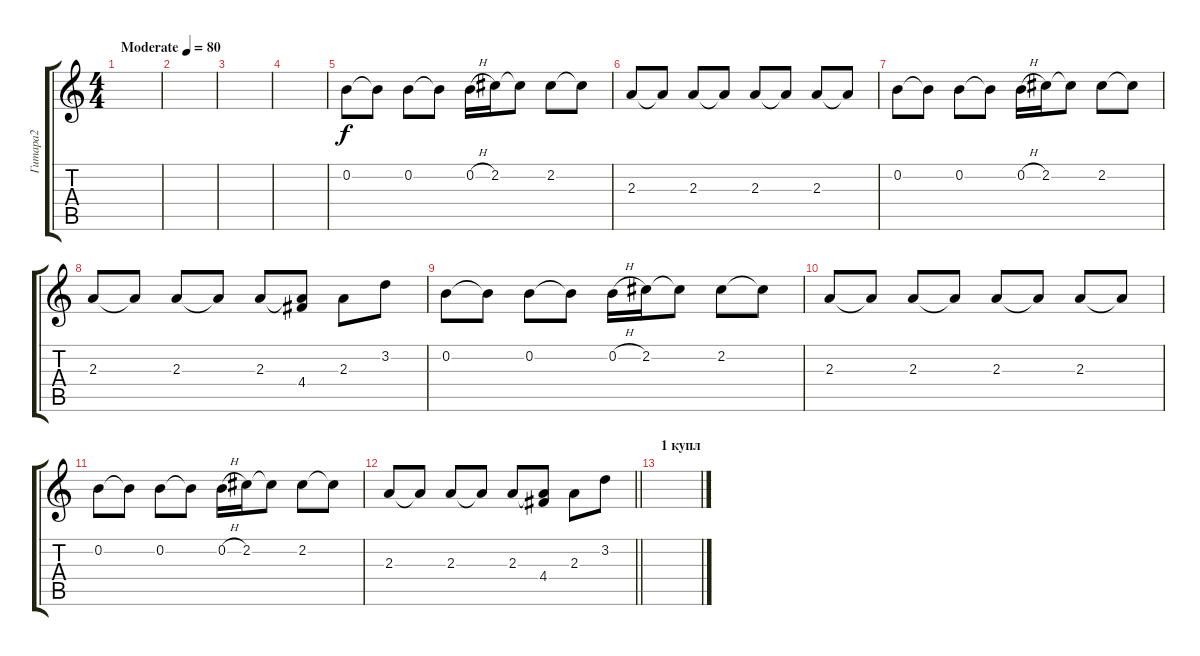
\track ("Гитара2" "Гитара2") {instrument overdrivenguitar}
\staff {score tabs}
\tuning (E4 B3 G3 D3 A2 E2) {hide}
\ts (4 4)
\tempo (80 "Moderate")
\clef g2
\ks c
|
|
|
|
0.2.8 0.2{t}.8 0.2.8 0.2{t}.8 0.2{h}.16 2.2.16 2.2{t}.8 2.2.8 2.2{t}.8 |
2.3.8 2.3{t}.8 2.3.8 2.3{t}.8 2.3.8 2.3{t}.8 2.3.8 2.3{t}.8 |
0.2.8 0.2{t}.8 0.2.8 0.2{t}.8 0.2{h}.16 2.2.16 2.2{t}.8 2.2.8 2.2{t}.8 |
2.3.8 2.3{t}.8 2.3.8 2.3{t}.8 2.3.8 (2.3{t} 4.4).8 2.3.8 3.2.8 |
0.2.8 0.2{t}.8 0.2.8 0.2{t}.8 0.2{h}.16 2.2.16 2.2{t}.8 2.2.8 2.2{t}.8 |
2.3.8 2.3{t}.8 2.3.8 2.3{t}.8 2.3.8 2.3{t}.8 2.3.8 2.3{t}.8 |
0.2.8 0.2{t}.8 0.2.8 0.2{t}.8 0.2{h}.16 2.2.16 2.2{t}.8 2.2.8 2.2{t}.8 |
\barLineRight lightlight
2.3.8 2.3{t}.8 2.3.8 2.3{t}.8 2.3.8 (2.3{t} 4.4).8 2.3.8 3.2.8 |
\section ("" "1 купл")
